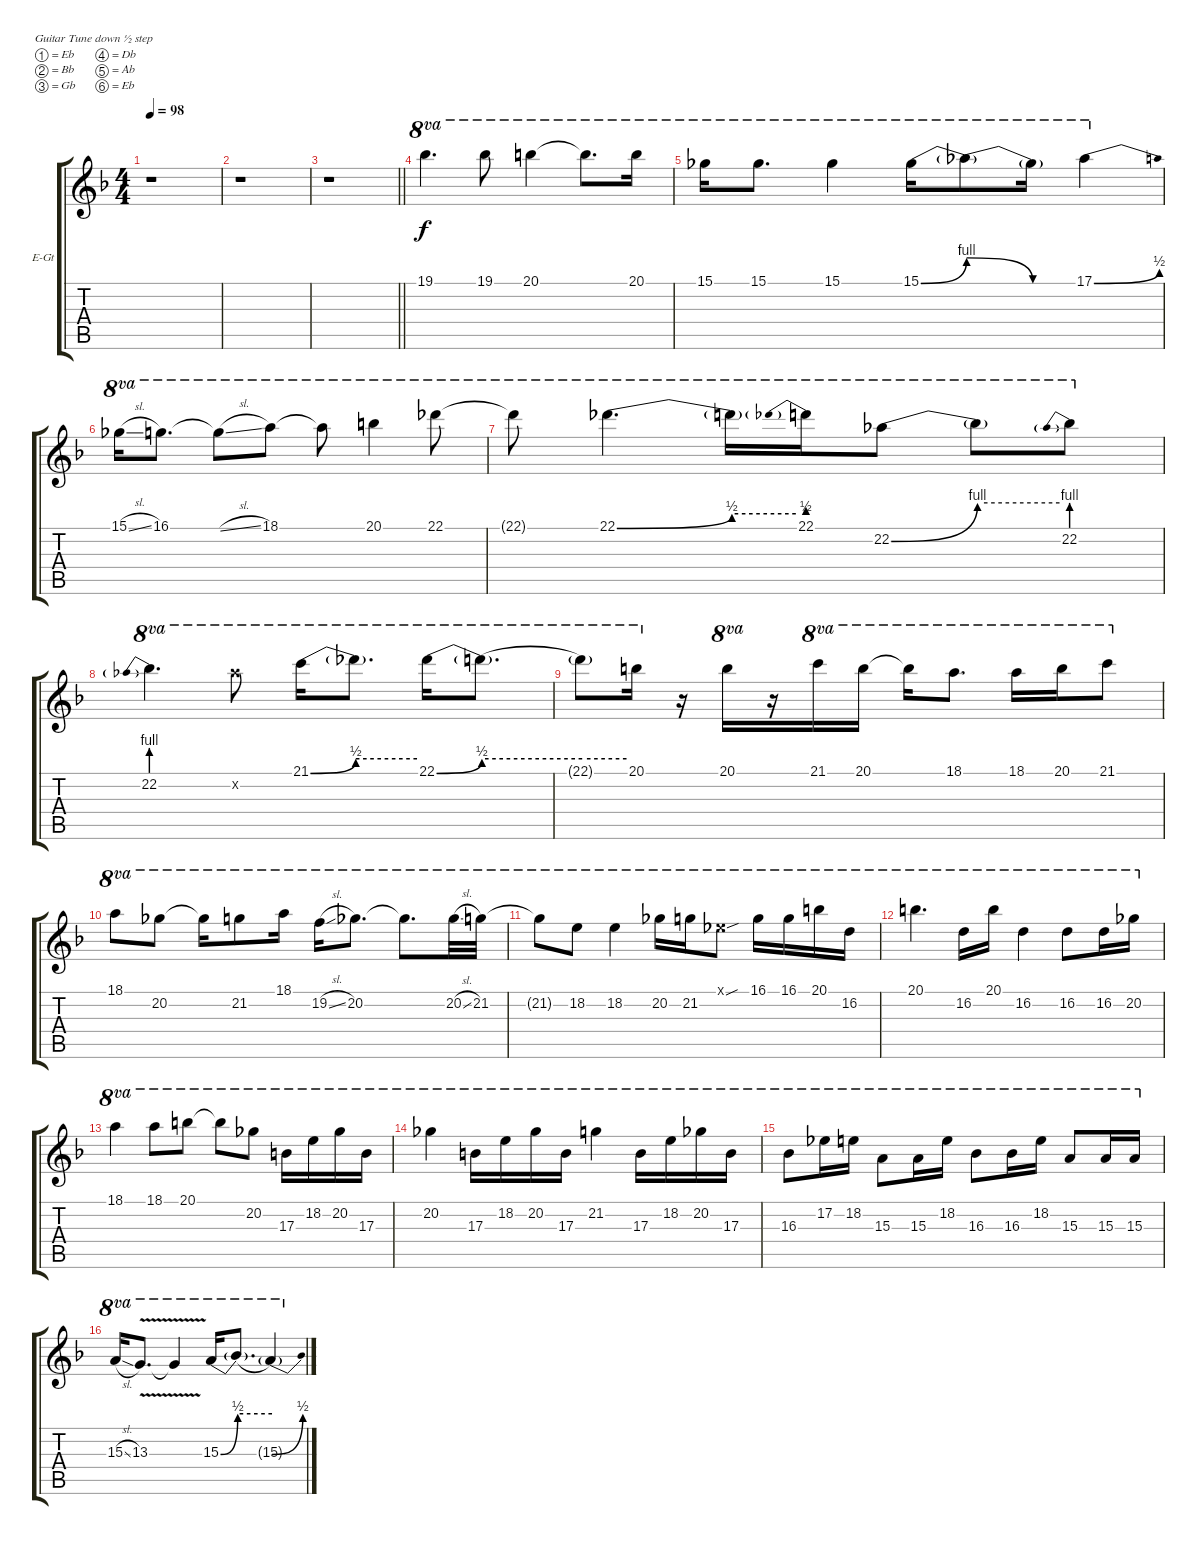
\bracketExtendMode groupsimilarinstruments
\firstSystemTrackNameOrientation horizontal
\otherSystemsTrackNameOrientation horizontal
\track ("Untitled" "E-Gt") {instrument distortionguitar}
\staff {score tabs}
\tuning (Eb4 Bb3 Gb3 Db3 Ab2 Eb2)
\ts (4 4)
\tempo 98
\clef g2
\ks f
r.1{dy f} |
r.1 |
\barLineRight lightlight
r.1 |
\section ("" " ")
19.1.4{d ot 8va} 19.1.8{ot 8va} 20.1.4{ot 8va} 20.1{t}.8{d ot 8va} 20.1.16{ot 8va} |
15.1.16{ot 8va} 15.1.8{d ot 8va} 15.1.4{ot 8va} 15.1{be (bend 0 0 60 4)}.16{ot 8va} 15.1{be (release 0 4 60 0) t}.8{ot 8va} 15.1{be (hold 0 0 60 0) t}.16{ot 8va} 17.1{be (bend 0 0 60 2)}.4{ot 8va} |
15.1{sl}.16{ot 8va} 16.1.8{d ot 8va} 16.1{sl t}.8{ot 8va} 18.1.8{ot 8va} 18.1{t}.8{ot 8va} 20.1.4{ot 8va} 22.1.8{ot 8va} |
22.1{t}.8{ot 8va} 22.1{be (bend 0 0 60 2)}.4{d ot 8va} 22.1{be (hold 0 2 60 2) t}.16{ot 8va} 22.1{be (prebend 0 2 60 2)}.16{ot 8va} 22.2{be (bend 0 0 60 4)}.8{ot 8va} 22.2{be (hold 0 4 60 4) t}.8{ot 8va} 22.2{be (prebend 0 4 60 4)}.8{ot 8va} |
22.2{be (prebend 0 4 60 4)}.4{d ot 8va} 22.2{x}.8{ot 8va} 21.1{be (bend 0 0 60 2)}.16{ot 8va} 21.1{be (hold 0 2 60 2) t}.8{d ot 8va} 22.1{be (bend 0 0 60 2)}.16{ot 8va} 22.1{be (hold 0 2 60 2) t}.8{d ot 8va} |
22.1{be (hold 0 2 60 2) t}.8{ot 8va} 20.1.16{ot 8va} r.16 20.1.16{ot 8va} r.16 21.1.16{ot 8va} 20.1.16{ot 8va} 20.1{t}.16{ot 8va} 18.1.8{d ot 8va} 18.1.16{ot 8va} 20.1.16{ot 8va} 21.1.8{ot 8va} |
18.1.8{ot 8va} 20.2.8{ot 8va} 20.2{t}.16{ot 8va} 21.2.8{ot 8va} 18.1.16{ot 8va} 19.2{sl}.16{ot 8va} 20.2.8{d ot 8va} 20.2{t}.8{d ot 8va} 20.2{sl}.32{ot 8va} 21.2.32{ot 8va} |
21.2{t}.8{ot 8va} 18.2.8{ot 8va} 18.2.4{ot 8va} 20.2.16{ot 8va} 21.2.16{ot 8va} 12.1{sou x}.8{ot 8va} 16.1.16{ot 8va} 16.1.16{ot 8va} 20.1.16{ot 8va} 16.2.16{ot 8va} |
20.1.4{d ot 8va} 16.2.16{ot 8va} 20.1.16{ot 8va} 16.2.4{ot 8va} 16.2.8{ot 8va} 16.2.16{ot 8va} 20.2.16{ot 8va} |
18.1.4{ot 8va} 18.1.8{ot 8va} 20.1.8{ot 8va} 20.1{t}.8{ot 8va} 20.2.8{ot 8va} 17.3.16{ot 8va} 18.2.16{ot 8va} 20.2.16{ot 8va} 17.3.16{ot 8va} |
20.2.4{ot 8va} 17.3.16{ot 8va} 18.2.16{ot 8va} 20.2.16{ot 8va} 17.3.16{ot 8va} 21.2.4{ot 8va} 17.3.16{ot 8va} 18.2.16{ot 8va} 20.2.16{ot 8va} 17.3.16{ot 8va} |
16.3.8{ot 8va} 17.2.16{ot 8va} 18.2.16{ot 8va} 15.3.8{ot 8va} 15.3.16{ot 8va} 18.2.16{ot 8va} 16.3.8{ot 8va} 16.3.16{ot 8va} 18.2.16{ot 8va} 15.3.8{ot 8va} 15.3.16{ot 8va} 15.3.16{ot 8va} |
15.3{sl}.16{ot 8va} 13.3{v}.8{d ot 8va} 13.3{v t}.4{ot 8va} 15.3{be (bend 0 0 60 2)}.16{ot 8va} 15.3{be (hold 0 2 60 2) t}.8{d ot 8va} 15.3{be (bend 0 0 60 2) t}.4{ot 8va}
